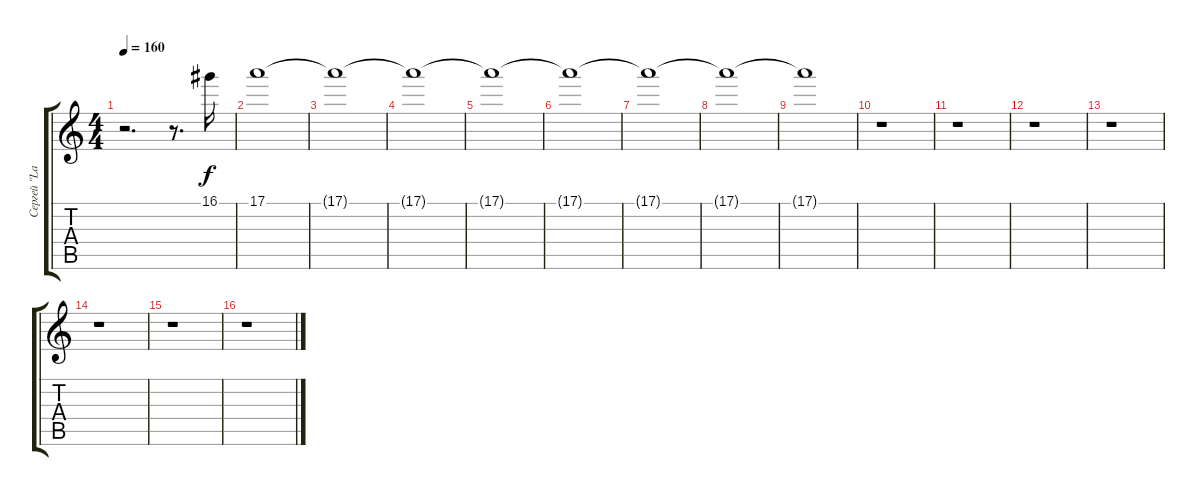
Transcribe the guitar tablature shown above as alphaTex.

\track ("Сергей \"Lazar\"" "Сергей \"La") {instrument overdrivenguitar}
\staff {score tabs}
\tuning (E4 B3 G3 D3 A2 E2) {hide}
\ts (4 4)
\tempo 160
\clef g2
\ks c
r.2{d dy f} r.8{d} 16.1.16 |
17.1.1 |
17.1{t}.1 |
17.1{t}.1 |
17.1{t}.1 |
17.1{t}.1 |
17.1{t}.1 |
17.1{t}.1 |
17.1{t}.1 |
r.1 |
r.1 |
r.1 |
r.1 |
r.1 |
r.1 |
r.1
